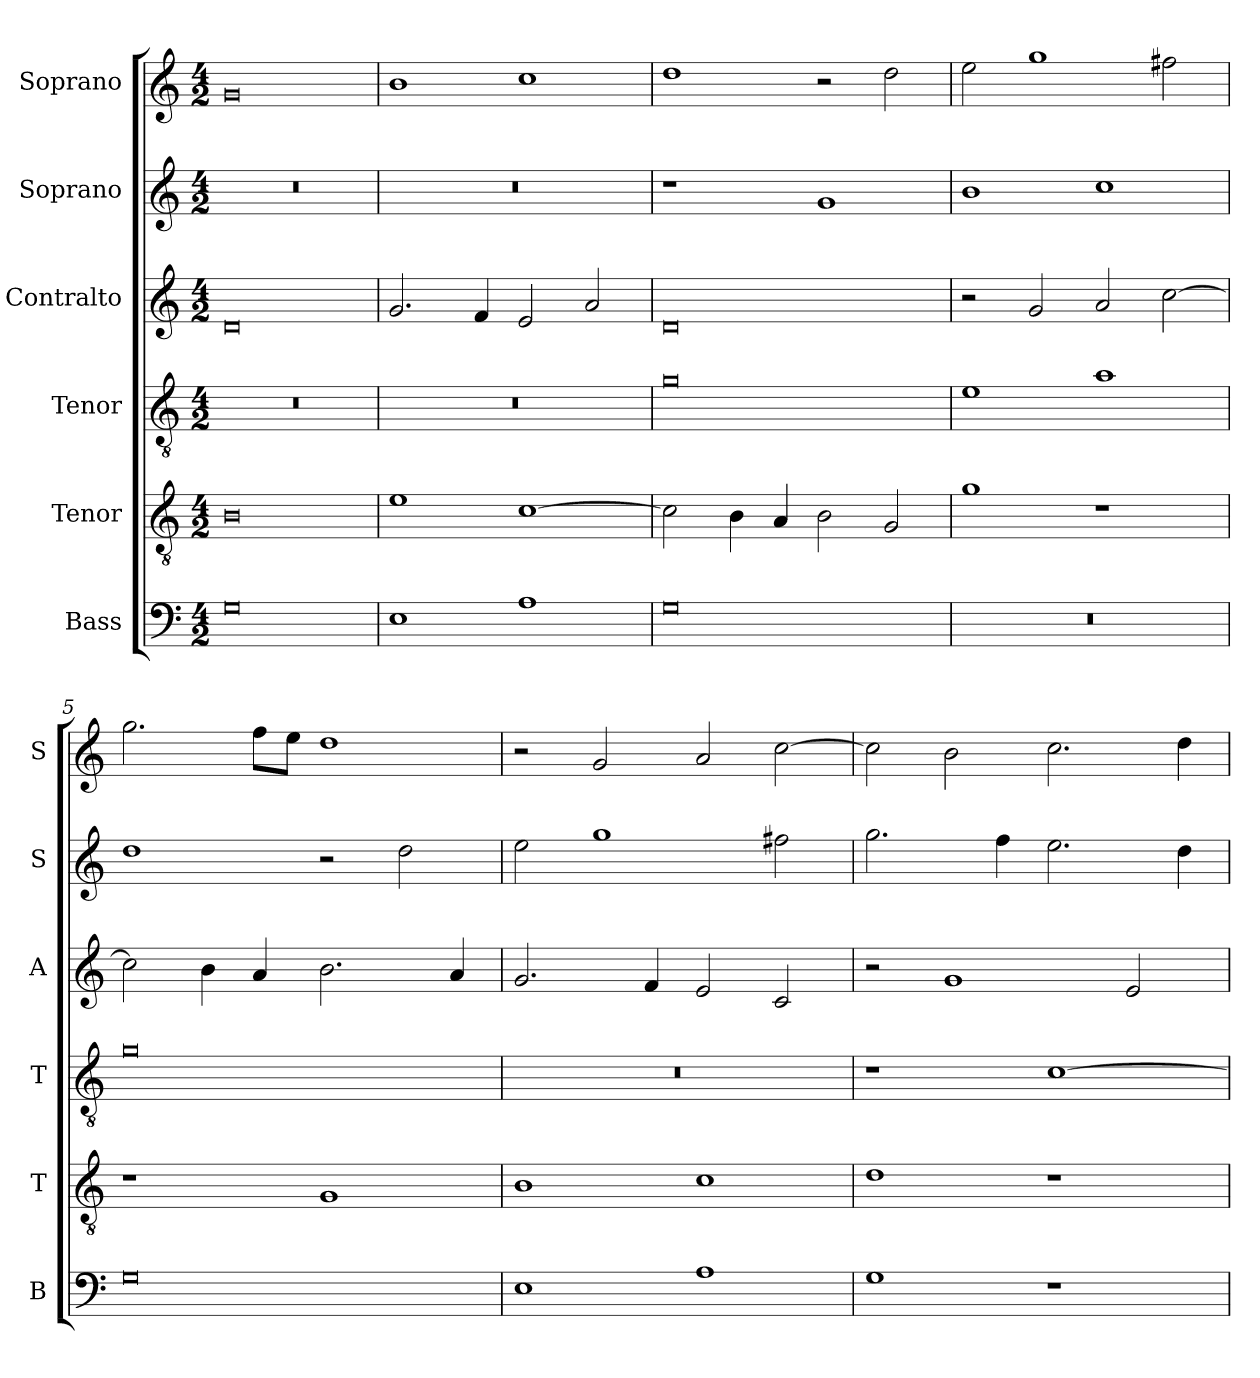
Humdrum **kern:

**kern	**kern	**kern	**kern	**kern	**kern
*part6	*part5	*part4	*part3	*part2	*part1
*staff6	*staff5	*staff4	*staff3	*staff2	*staff1
*I"Bass	*I"Tenor	*I"Tenor	*I"Contralto	*I"Soprano	*I"Soprano
*I'B	*I'T	*I'T	*I'A	*I'S	*I'S
*clefF4	*clefGv2	*clefGv2	*clefG2	*clefG2	*clefG2
*k[]	*k[]	*k[]	*k[]	*k[]	*k[]
*G:mix	*G:mix	*G:mix	*G:mix	*G:mix	*G:mix
*M4/2	*M4/2	*M4/2	*M4/2	*M4/2	*M4/2
=1	=1	=1	=1	=1	=1
0G	0B	0r	0d	0r	0g
=2	=2	=2	=2	=2	=2
1E	1e	0r	2.g	0r	1b
.	.	.	4f	.	.
1A	[1c	.	2e	.	1cc
.	.	.	2a	.	.
=3	=3	=3	=3	=3	=3
0G	2c]	0g	0d	1r	1dd
.	4B	.	.	.	.
.	4A	.	.	.	.
.	2B	.	.	1g	2r
.	2G	.	.	.	2dd
=4	=4	=4	=4	=4	=4
0r	1g	1e	2r	1b	2ee
.	.	.	2g	.	1gg
.	1r	1a	2a	1cc	.
.	.	.	[2cc	.	2ff#X
=5	=5	=5	=5	=5	=5
0G	1r	0g	2cc]	1dd	2.gg
.	.	.	4b	.	.
.	.	.	4a	.	8ff\L
.	.	.	.	.	8ee\J
.	1G	.	2.b	2r	1dd
.	.	.	.	2dd	.
.	.	.	4a	.	.
=6	=6	=6	=6	=6	=6
1E	1B	0r	2.g	2ee	2r
.	.	.	.	1gg	2g
.	.	.	4f	.	.
1A	1c	.	2e	.	2a
.	.	.	2c	2ff#X	[2cc
=7	=7	=7	=7	=7	=7
1G	1d	1r	2r	2.gg	2cc]
.	.	.	1g	.	2b
.	.	.	.	4ff	.
1r	1r	[1c	.	2.ee	2.cc
.	.	.	2e	.	.
.	.	.	.	4dd	4dd
=	=	=	=	=	=
*-	*-	*-	*-	*-	*-
